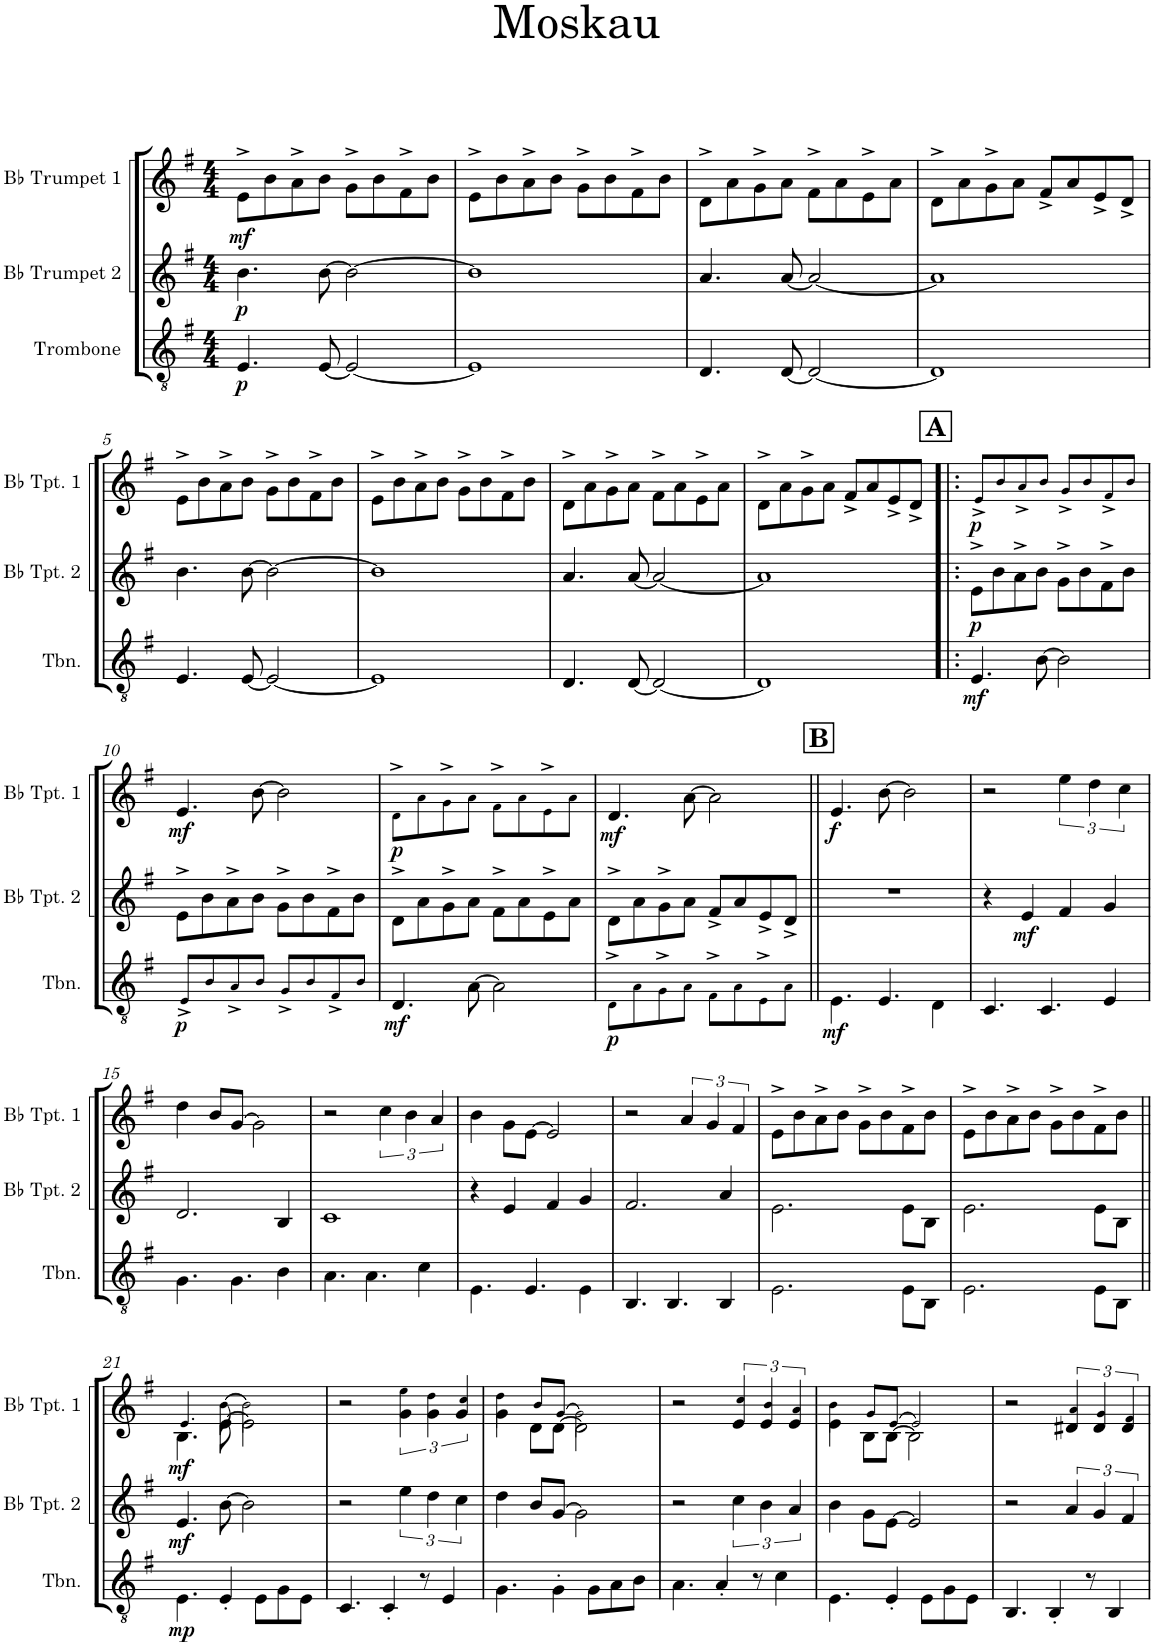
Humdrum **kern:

**kern	**dynam	**kern	**dynam	**kern	**dynam
*part3	*part3	*part2	*part2	*part1	*part1
*staff3	*staff3	*staff2	*staff2	*staff1	*staff1
*I"Trombone	*	*I"Bb Trumpet 2	*	*I"Bb Trumpet 1	*
*I'Tbn.	*	*I'Bb Tpt. 2	*	*I'Bb Tpt. 1	*
*clefGv2	*	*clefG2	*	*clefG2	*
*Trd1c2	*	*Trd1c2	*	*Trd1c2	*
*k[f#]	*	*k[f#]	*	*k[f#]	*
*M4/4	*	*M4/4	*	*M4/4	*
=1	=1	=1	=1	=1	=1
!	!LO:DY:b	!	!LO:DY:b	!	!LO:DY:b
4.E/	p	4.b\	p	8e^\L	mf
.	.	.	.	8b\	.
.	.	.	.	8a^\	.
[8E/	.	[8b\	.	8b\J	.
2E/_	.	2b\_	.	8g^\L	.
.	.	.	.	8b\	.
.	.	.	.	8f#^\	.
.	.	.	.	8b\J	.
=2	=2	=2	=2	=2	=2
1E]	.	1b]	.	8e^\L	.
.	.	.	.	8b\	.
.	.	.	.	8a^\	.
.	.	.	.	8b\J	.
.	.	.	.	8g^\L	.
.	.	.	.	8b\	.
.	.	.	.	8f#^\	.
.	.	.	.	8b\J	.
=3	=3	=3	=3	=3	=3
4.D/	.	4.a/	.	8d^\L	.
.	.	.	.	8a\	.
.	.	.	.	8g^\	.
[8D/	.	[8a/	.	8a\J	.
2D/_	.	2a/_	.	8f#^\L	.
.	.	.	.	8a\	.
.	.	.	.	8e^\	.
.	.	.	.	8a\J	.
=4	=4	=4	=4	=4	=4
1D]	.	1a]	.	8d^\L	.
.	.	.	.	8a\	.
.	.	.	.	8g^\	.
.	.	.	.	8a\J	.
.	.	.	.	8f#^/L	.
.	.	.	.	8a/	.
.	.	.	.	8e^/	.
.	.	.	.	8d^/J	.
!!LO:LB:g=z
=5	=5	=5	=5	=5	=5
4.E/	.	4.b\	.	8e^\L	.
.	.	.	.	8b\	.
.	.	.	.	8a^\	.
[8E/	.	[8b\	.	8b\J	.
2E/_	.	2b\_	.	8g^\L	.
.	.	.	.	8b\	.
.	.	.	.	8f#^\	.
.	.	.	.	8b\J	.
=6	=6	=6	=6	=6	=6
1E]	.	1b]	.	8e^\L	.
.	.	.	.	8b\	.
.	.	.	.	8a^\	.
.	.	.	.	8b\J	.
.	.	.	.	8g^\L	.
.	.	.	.	8b\	.
.	.	.	.	8f#^\	.
.	.	.	.	8b\J	.
=7	=7	=7	=7	=7	=7
4.D/	.	4.a/	.	8d^\L	.
.	.	.	.	8a\	.
.	.	.	.	8g^\	.
[8D/	.	[8a/	.	8a\J	.
2D/_	.	2a/_	.	8f#^\L	.
.	.	.	.	8a\	.
.	.	.	.	8e^\	.
.	.	.	.	8a\J	.
=8	=8	=8	=8	=8	=8
1D]	.	1a]	.	8d^\L	.
.	.	.	.	8a\	.
.	.	.	.	8g^\	.
.	.	.	.	8a\J	.
.	.	.	.	8f#^/L	.
.	.	.	.	8a/	.
.	.	.	.	8e^/	.
.	.	.	.	8d^/J	.
!!LO:REH:place=s1:a:B:cj:fs=14:t=A
=9!|:	=9!|:	=9!|:	=9!|:	=9!|:	=9!|:
!	!LO:DY:b	!	!LO:DY:b	!	!LO:DY:b
4.E/	mf	8e^\L	p	8e^!/L	p
.	.	8b\	.	8b!/	.
.	.	8a^\	.	8a^!/	.
[>8B\	.	8b\J	.	8b!/J	.
2B\]	.	8g^\L	.	8g^!/L	.
.	.	8b\	.	8b!/	.
.	.	8f#^\	.	8f#^!/	.
.	.	8b\J	.	8b!/J	.
!!LO:LB:g=z
=10	=10	=10	=10	=10	=10
!	!LO:DY:b	!	!	!	!LO:DY:b
8E^!/L	p	8e^\L	.	4.e/	mf
8B!/	.	8b\	.	.	.
8A^!/	.	8a^\	.	.	.
8B!/J	.	8b\J	.	[>8b\	.
8G^!/L	.	8g^\L	.	2b\]	.
8B!/	.	8b\	.	.	.
8F#^!/	.	8f#^\	.	.	.
8B!/J	.	8b\J	.	.	.
=11	=11	=11	=11	=11	=11
!	!LO:DY:b	!	!	!	!LO:DY:b
4.D/	mf	8d^\L	.	8d^!\L	p
.	.	8a\	.	8a!\	.
.	.	8g^\	.	8g^!\	.
[>8A\	.	8a\J	.	8a!\J	.
2A\]	.	8f#^\L	.	8f#^!\L	.
.	.	8a\	.	8a!\	.
.	.	8e^\	.	8e^!\	.
.	.	8a\J	.	8a!\J	.
=12	=12	=12	=12	=12	=12
!	!LO:DY:b	!	!	!	!LO:DY:b
8D^!\L	p	8d^\L	.	4.d/	mf
8A!\	.	8a\	.	.	.
8G^!\	.	8g^\	.	.	.
8A!\J	.	8a\J	.	[>8a\	.
8F#^!\L	.	8f#^/L	.	2a\]	.
8A!\	.	8a/	.	.	.
8E^!\	.	8e^/	.	.	.
8A!\J	.	8d^/J	.	.	.
!!LO:REH:place=s1:a:B:cj:fs=14:t=B
=13||	=13||	=13||	=13||	=13||	=13||
!	!LO:DY:b	!	!	!	!LO:DY:b
4.E\	mf	1r	.	4.e/	f
4.E/	.	.	.	[>8b\	.
.	.	.	.	2b\]	.
4D\	.	.	.	.	.
=14	=14	=14	=14	=14	=14
4.C/	.	4r	.	2r	.
!	!	!	!LO:DY:b	!	!
.	.	4e/	mf	.	.
4.C/	.	.	.	.	.
.	.	4f#/	.	6ee\	.
.	.	.	.	6dd\	.
4E/	.	4g/	.	.	.
.	.	.	.	6cc\	.
!!LO:LB:g=z
=15	=15	=15	=15	=15	=15
4.G\	.	2.d/	.	4dd\	.
.	.	.	.	8b/L	.
4.G\	.	.	.	[>8g/J	.
.	.	.	.	2g\]	.
4B\	.	4B/	.	.	.
=16	=16	=16	=16	=16	=16
4.A\	.	1c	.	2r	.
4.A\	.	.	.	.	.
.	.	.	.	6cc\	.
.	.	.	.	6b\	.
4c\	.	.	.	.	.
.	.	.	.	6a/	.
=17	=17	=17	=17	=17	=17
4.E\	.	4r	.	4b\	.
.	.	4e/	.	8g\L	.
4.E/	.	.	.	[>8e\J	.
.	.	4f#/	.	2e/]	.
4E\	.	4g/	.	.	.
=18	=18	=18	=18	=18	=18
4.BB/	.	2.f#/	.	2r	.
4.BB/	.	.	.	.	.
.	.	.	.	6a/	.
.	.	.	.	6g/	.
4BB/	.	4a/	.	.	.
.	.	.	.	6f#/	.
=19	=19	=19	=19	=19	=19
2.E\	.	2.e\	.	8e^\L	.
.	.	.	.	8b\	.
.	.	.	.	8a^\	.
.	.	.	.	8b\J	.
.	.	.	.	8g^\L	.
.	.	.	.	8b\	.
8E\L	.	8e\L	.	8f#^\	.
8BB\J	.	8B\J	.	8b\J	.
=20	=20	=20	=20	=20	=20
2.E\	.	2.e\	.	8e^\L	.
.	.	.	.	8b\	.
.	.	.	.	8a^\	.
.	.	.	.	8b\J	.
.	.	.	.	8g^\L	.
.	.	.	.	8b\	.
8E\L	.	8e\L	.	8f#^\	.
8BB\J	.	8B\J	.	8b\J	.
!!LO:LB:g=z
=21||	=21||	=21||	=21||	=21||	=21||
*	*	*	*	*^	*
!	!LO:DY:b	!	!LO:DY:b	!	!	!LO:DY:b
4.E\	mp	4.e/	mf	4.e!/	4.B\	mf
4E'/	.	[>8b\	.	[>8b!\	[>8e\	.
.	.	2b\]	.	2b!\]	2e\]	.
8E\L	.	.	.	.	.	.
8G\	.	.	.	.	.	.
8E\J	.	.	.	.	.	.
*	*	*	*	*v	*v	*
=22	=22	=22	=22	=22	=22
4.C/	.	2r	.	2r	.
4C'/	.	.	.	.	.
.	.	6ee\	.	6g\ 6ee!\	.
8r	.	.	.	.	.
.	.	6dd\	.	6g\ 6dd!\	.
4E/	.	.	.	.	.
.	.	6cc\	.	6g/ 6cc!/	.
=23	=23	=23	=23	=23	=23
*	*	*	*	*^	*
4.G\	.	4dd\	.	4dd!\	4g\	.
.	.	8b/L	.	8b!/L	8d\L	.
4G'\	.	[>8g/J	.	[>8g!/J	[>8d\J	.
.	.	2g\]	.	2g!\]	2d\]	.
8G\L	.	.	.	.	.	.
8A\	.	.	.	.	.	.
8B\J	.	.	.	.	.	.
*	*	*	*	*v	*v	*
=24	=24	=24	=24	=24	=24
4.A\	.	2r	.	2r	.
4A'/	.	.	.	.	.
.	.	6cc\	.	6e/ 6cc!/	.
8r	.	.	.	.	.
.	.	6b\	.	6e/ 6b!/	.
4c\	.	.	.	.	.
.	.	6a/	.	6e/ 6a!/	.
=25	=25	=25	=25	=25	=25
*	*	*	*	*^	*
4.E\	.	4b\	.	4b!\	4e\	.
.	.	8g\L	.	8g!/L	8B\L	.
4E'/	.	[>8e\J	.	[>8e!/J	[>8B\J	.
.	.	2e/]	.	2e!/]	2B\]	.
8E\L	.	.	.	.	.	.
8G\	.	.	.	.	.	.
8E\J	.	.	.	.	.	.
*	*	*	*	*v	*v	*
=26	=26	=26	=26	=26	=26
4.BB/	.	2r	.	2r	.
4BB'/	.	.	.	.	.
.	.	6a/	.	6d#X/ 6a!/	.
8r	.	.	.	.	.
.	.	6g/	.	6d#/ 6g!/	.
4BB/	.	.	.	.	.
.	.	6f#/	.	6d#/ 6f#!/	.
=	=	=	=	=	=
*-	*-	*-	*-	*-	*-
